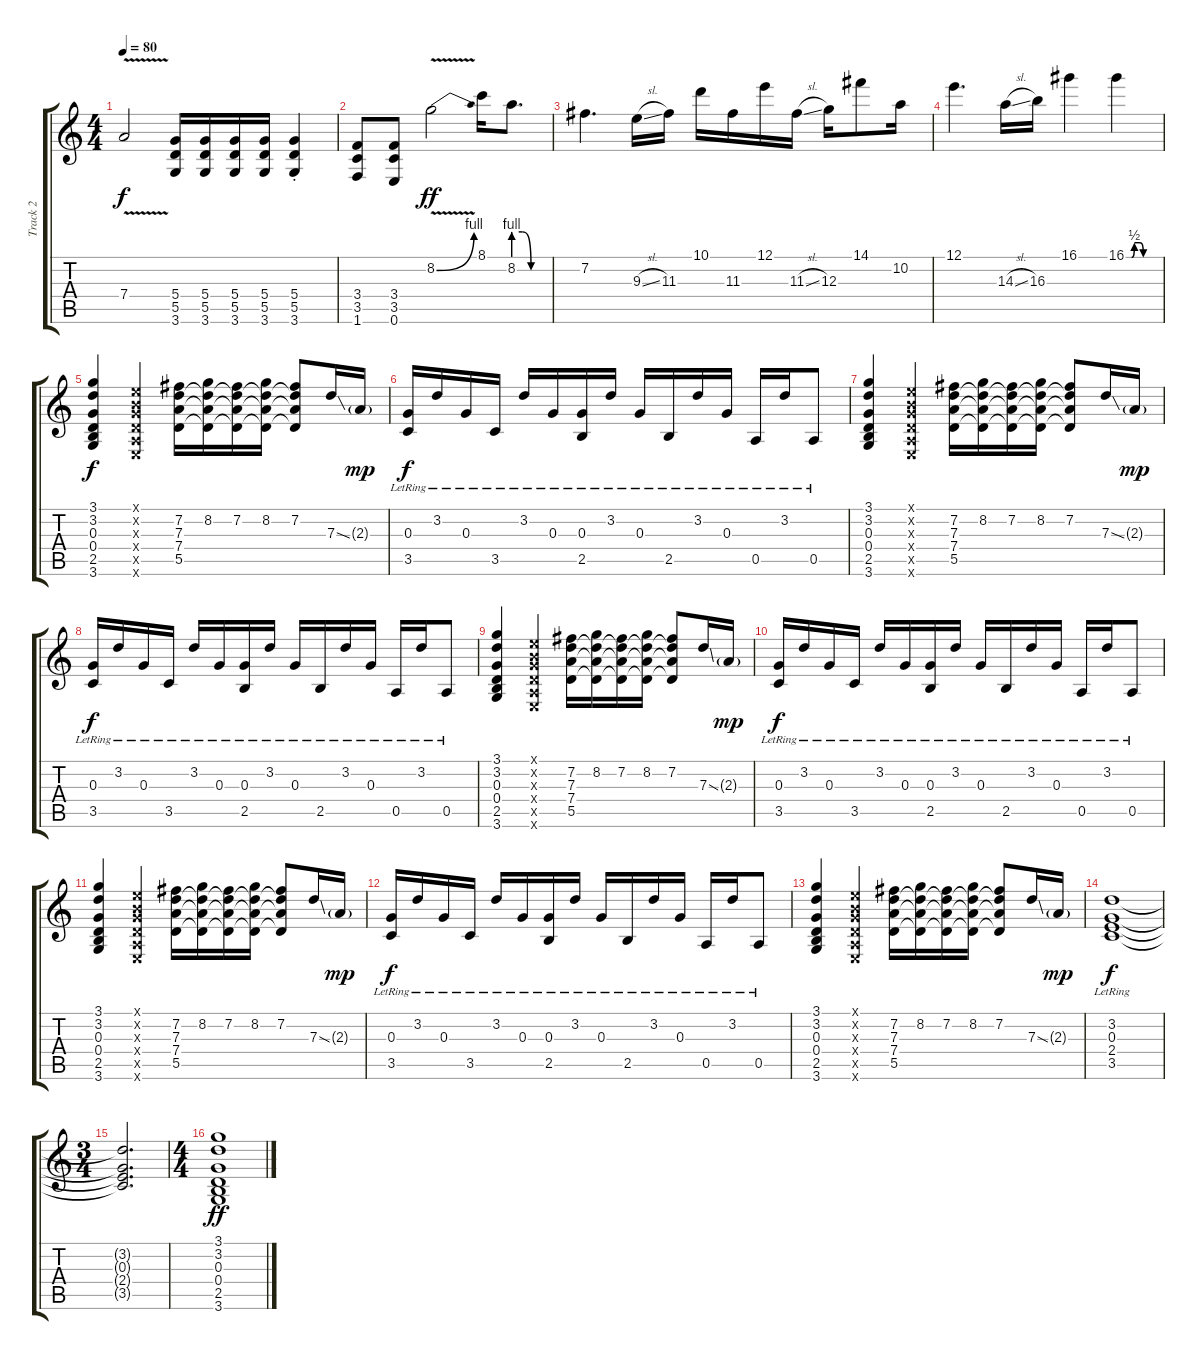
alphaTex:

\track ("Track 2" "Track 2") {instrument distortionguitar}
\staff {score tabs}
\tuning (E4 B3 G3 D3 A2 E2) {hide}
\ts (4 4)
\tempo 80
\clef g2
\ks c
7.4{v}.2{dy f} (5.4 5.5 3.6).16 (5.4 5.5 3.6).16 (5.4 5.5 3.6).16 (5.4 5.5 3.6).16 (5.4{st} 5.5{st} 3.6{st}).4 |
(3.4 3.5 1.6).8 (3.4 3.5 0.6).8 8.2{be (bend 0 0 60 4) v}.2{dy ff} 8.1.16 8.2{be (custom 0 4 15 4 30 0 60 0)}.8{d} |
7.2.4{d} 9.3{sl}.16 11.3.16 10.1.16 11.3.16 12.1.16 11.3{sl}.16 12.3.16 14.1.8 10.2.16 |
12.1.4{d} 14.3{sl}.16 16.3.16 16.1.4 16.1{be (custom 0 0 10 0 15 2 25 2 31 0 60 0)}.4 |
(3.1 3.2 0.3 0.4 2.5 3.6).4{dy f} (0.1{x} 0.2{x} 0.3{x} 0.4{x} 0.5{x} 0.6{x}).4 (7.2 7.3 7.4 5.5).16 (8.2 7.3{t} 7.4{t} 5.5{t}).16 (7.2 7.3{t} 7.4{t} 5.5{t}).16 (8.2 7.3{t} 7.4{t} 5.5{t}).16 (7.2 7.3{t} 7.4{t} 5.5{t}).8 7.3{ss}.16 2.3{g}.16{dy mp} |
(0.3{lr} 3.5{lr}).16{dy f} 3.2{lr}.16 0.3{lr}.16 3.5{lr}.16 3.2{lr}.16 0.3{lr}.16 (0.3{lr} 2.5{lr}).16 3.2{lr}.16 0.3{lr}.16 2.5{lr}.16 3.2{lr}.16 0.3{lr}.16 0.5{lr}.16 3.2{lr}.16 0.5{lr}.8 |
(3.1 3.2 0.3 0.4 2.5 3.6).4 (0.1{x} 0.2{x} 0.3{x} 0.4{x} 0.5{x} 0.6{x}).4 (7.2 7.3 7.4 5.5).16 (8.2 7.3{t} 7.4{t} 5.5{t}).16 (7.2 7.3{t} 7.4{t} 5.5{t}).16 (8.2 7.3{t} 7.4{t} 5.5{t}).16 (7.2 7.3{t} 7.4{t} 5.5{t}).8 7.3{ss}.16 2.3{g}.16{dy mp} |
(0.3{lr} 3.5{lr}).16{dy f} 3.2{lr}.16 0.3{lr}.16 3.5{lr}.16 3.2{lr}.16 0.3{lr}.16 (0.3{lr} 2.5{lr}).16 3.2{lr}.16 0.3{lr}.16 2.5{lr}.16 3.2{lr}.16 0.3{lr}.16 0.5{lr}.16 3.2{lr}.16 0.5{lr}.8 |
(3.1 3.2 0.3 0.4 2.5 3.6).4 (0.1{x} 0.2{x} 0.3{x} 0.4{x} 0.5{x} 0.6{x}).4 (7.2 7.3 7.4 5.5).16 (8.2 7.3{t} 7.4{t} 5.5{t}).16 (7.2 7.3{t} 7.4{t} 5.5{t}).16 (8.2 7.3{t} 7.4{t} 5.5{t}).16 (7.2 7.3{t} 7.4{t} 5.5{t}).8 7.3{ss}.16 2.3{g}.16{dy mp} |
(0.3{lr} 3.5{lr}).16{dy f} 3.2{lr}.16 0.3{lr}.16 3.5{lr}.16 3.2{lr}.16 0.3{lr}.16 (0.3{lr} 2.5{lr}).16 3.2{lr}.16 0.3{lr}.16 2.5{lr}.16 3.2{lr}.16 0.3{lr}.16 0.5{lr}.16 3.2{lr}.16 0.5{lr}.8 |
(3.1 3.2 0.3 0.4 2.5 3.6).4 (0.1{x} 0.2{x} 0.3{x} 0.4{x} 0.5{x} 0.6{x}).4 (7.2 7.3 7.4 5.5).16 (8.2 7.3{t} 7.4{t} 5.5{t}).16 (7.2 7.3{t} 7.4{t} 5.5{t}).16 (8.2 7.3{t} 7.4{t} 5.5{t}).16 (7.2 7.3{t} 7.4{t} 5.5{t}).8 7.3{ss}.16 2.3{g}.16{dy mp} |
(0.3{lr} 3.5{lr}).16{dy f} 3.2{lr}.16 0.3{lr}.16 3.5{lr}.16 3.2{lr}.16 0.3{lr}.16 (0.3{lr} 2.5{lr}).16 3.2{lr}.16 0.3{lr}.16 2.5{lr}.16 3.2{lr}.16 0.3{lr}.16 0.5{lr}.16 3.2{lr}.16 0.5{lr}.8 |
(3.1 3.2 0.3 0.4 2.5 3.6).4 (0.1{x} 0.2{x} 0.3{x} 0.4{x} 0.5{x} 0.6{x}).4 (7.2 7.3 7.4 5.5).16 (8.2 7.3{t} 7.4{t} 5.5{t}).16 (7.2 7.3{t} 7.4{t} 5.5{t}).16 (8.2 7.3{t} 7.4{t} 5.5{t}).16 (7.2 7.3{t} 7.4{t} 5.5{t}).8 7.3{ss}.16 2.3{g}.16{dy mp} |
(3.2 0.3{lr} 2.4 3.5{lr}).1{dy f} |
\ts (3 4)
(3.2{t} 0.3{t} 2.4{t} 3.5{t}).2{d} |
\ts (4 4)
(3.1 3.2 0.3 0.4 2.5 3.6).1{dy ff}
